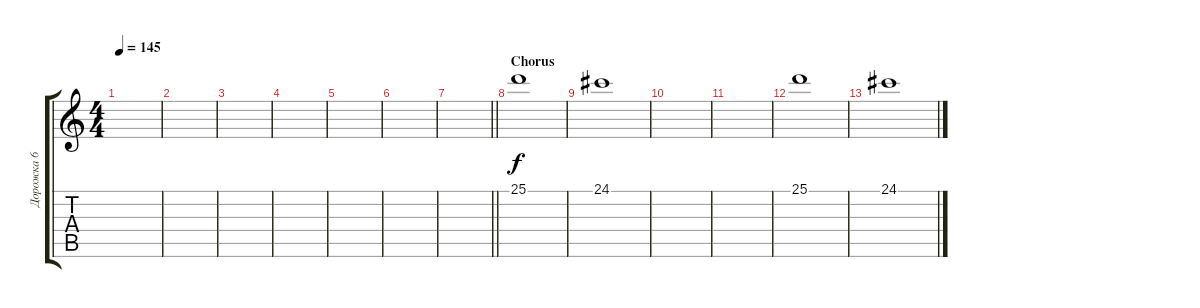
\track ("Дорожка 6" "Дорожка 6") {instrument stringensemble2}
\staff {score tabs}
\tuning (Db4 Ab3 E3 B2 Gb2 B1) {hide}
\ts (4 4)
\tempo 145
\clef g2
\ks c
|
|
|
|
|
|
\barLineRight lightlight
|
\section ("" "Chorus")
25.1.1 |
24.1.1 |
|
|
25.1.1 |
24.1.1
